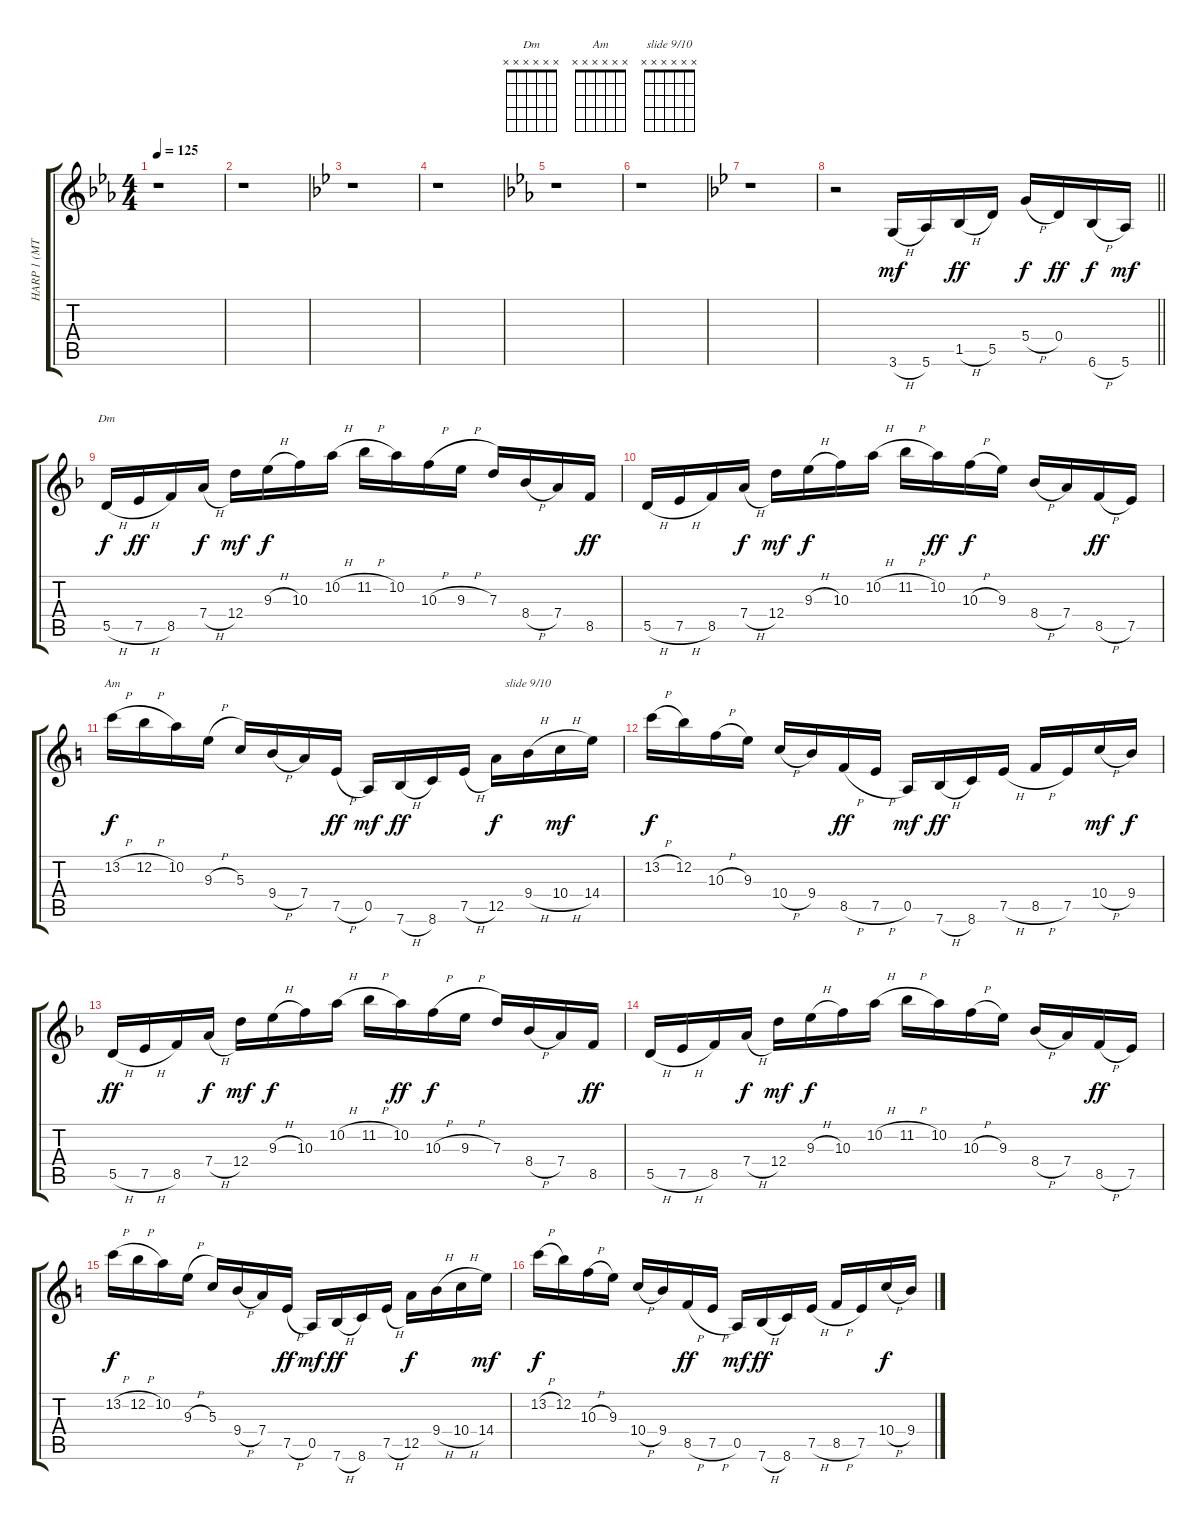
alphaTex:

\track ("HARP 1 (MT 57)" "HARP 1 (MT") {instrument orchestralharp}
\staff {score tabs}
\tuning (E5 B4 G4 D4 A3 E3) {hide}
\chord ("Dm" x x x x x x) {firstfret 0}
\chord ("Am" x x x x x x) {firstfret 0}
\chord ("slide 9/10" x x x x x x) {firstfret 0}
\ts (4 4)
\tempo 125
\clef g2
\ks cminor
r.1{dy f} |
r.1 |
\ks gminor
r.1 |
r.1 |
\ks cminor
r.1 |
r.1 |
\ks gminor
r.1 |
\barLineRight lightlight
r.2 3.6{h}.16{dy mf} 5.6.16 1.5{h}.16{dy ff} 5.5.16 5.4{h}.16{dy f} 0.4.16{dy ff} 6.6{h}.16{dy f} 5.6.16{dy mf} |
\ks dminor
5.5{h}.16{ch "Dm" dy f} 7.5{h}.16{dy ff} 8.5.16 7.4{h}.16{dy f} 12.4.16{dy mf} 9.3{h}.16{dy f} 10.3.16 10.2{h}.16 11.2{h}.16 10.2.16 10.3{h}.16 9.3{h}.16 7.3.16 8.4{h}.16 7.4.16 8.5.16{dy ff} |
5.5{h}.16 7.5{h}.16 8.5.16 7.4{h}.16{dy f} 12.4.16{dy mf} 9.3{h}.16{dy f} 10.3.16 10.2{h}.16 11.2{h}.16 10.2.16{dy ff} 10.3{h}.16{dy f} 9.3.16 8.4{h}.16 7.4.16 8.5{h}.16{dy ff} 7.5.16 |
\ks aminor
13.2{h}.16{ch "Am" dy f} 12.2{h}.16 10.2.16 9.3{h}.16 5.3.16 9.4{h}.16 7.4.16 7.5{h}.16{dy ff} 0.5.16{dy mf} 7.6{h}.16{dy ff} 8.6.16 7.5{h}.16 12.5.16{dy f} 9.4{h}.16{ch "slide 9/10"} 10.4{h}.16{dy mf} 14.4.16 |
13.2{h}.16{dy f} 12.2.16 10.3{h}.16 9.3.16 10.4{h}.16 9.4.16 8.5{h}.16{dy ff} 7.5{h}.16 0.5.16{dy mf} 7.6{h}.16{dy ff} 8.6.16 7.5{h}.16 8.5{h}.16 7.5.16 10.4{h}.16{dy mf} 9.4.16{dy f} |
\ks dminor
5.5{h}.16{dy ff} 7.5{h}.16 8.5.16 7.4{h}.16{dy f} 12.4.16{dy mf} 9.3{h}.16{dy f} 10.3.16 10.2{h}.16 11.2{h}.16 10.2.16{dy ff} 10.3{h}.16{dy f} 9.3{h}.16 7.3.16 8.4{h}.16 7.4.16 8.5.16{dy ff} |
5.5{h}.16 7.5{h}.16 8.5.16 7.4{h}.16{dy f} 12.4.16{dy mf} 9.3{h}.16{dy f} 10.3.16 10.2{h}.16 11.2{h}.16 10.2.16 10.3{h}.16 9.3.16 8.4{h}.16 7.4.16 8.5{h}.16{dy ff} 7.5.16 |
\ks aminor
13.2{h}.16{dy f} 12.2{h}.16 10.2.16 9.3{h}.16 5.3.16 9.4{h}.16 7.4.16 7.5{h}.16{dy ff} 0.5.16{dy mf} 7.6{h}.16{dy ff} 8.6.16 7.5{h}.16 12.5.16{dy f} 9.4{h}.16 10.4{h}.16 14.4.16{dy mf} |
13.2{h}.16{dy f} 12.2.16 10.3{h}.16 9.3.16 10.4{h}.16 9.4.16 8.5{h}.16{dy ff} 7.5{h}.16 0.5.16{dy mf} 7.6{h}.16{dy ff} 8.6.16 7.5{h}.16 8.5{h}.16 7.5.16 10.4{h}.16{dy f} 9.4.16
